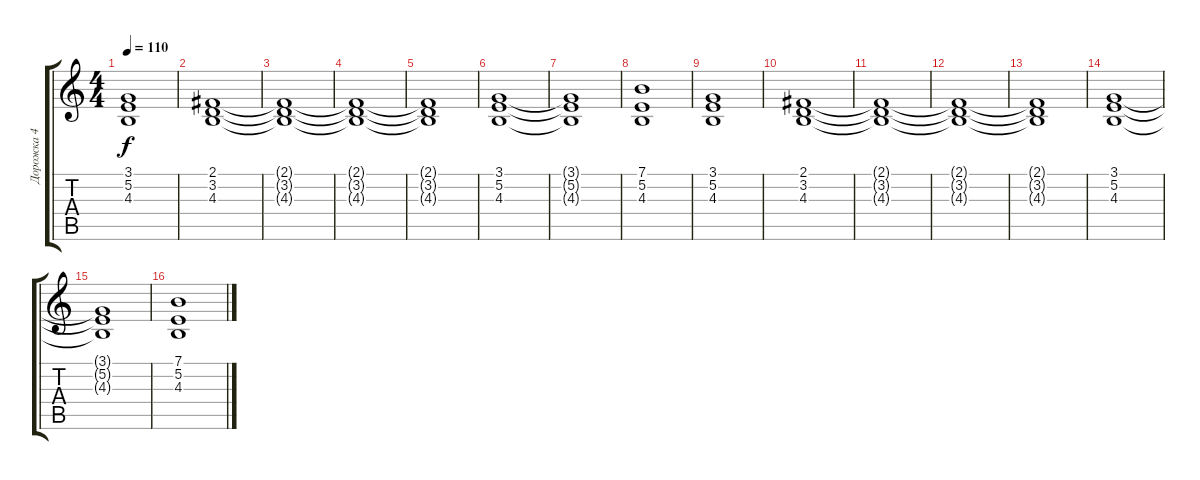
\track ("Дорожка 4" "Дорожка 4") {instrument pad2warm}
\staff {score tabs}
\tuning (E4 B3 G3 D3 A2 E2) {hide}
\ts (4 4)
\tempo 110
\clef g2
\ks c
(3.1 5.2 4.3).1{dy f} |
(2.1 3.2 4.3).1 |
(2.1{t} 3.2{t} 4.3{t}).1 |
(2.1{t} 3.2{t} 4.3{t}).1 |
(2.1{t} 3.2{t} 4.3{t}).1 |
(3.1 5.2 4.3).1 |
(3.1{t} 5.2{t} 4.3{t}).1 |
(7.1 5.2 4.3).1 |
(3.1 5.2 4.3).1 |
(2.1 3.2 4.3).1 |
(2.1{t} 3.2{t} 4.3{t}).1 |
(2.1{t} 3.2{t} 4.3{t}).1 |
(2.1{t} 3.2{t} 4.3{t}).1 |
(3.1 5.2 4.3).1 |
(3.1{t} 5.2{t} 4.3{t}).1 |
(7.1 5.2 4.3).1
